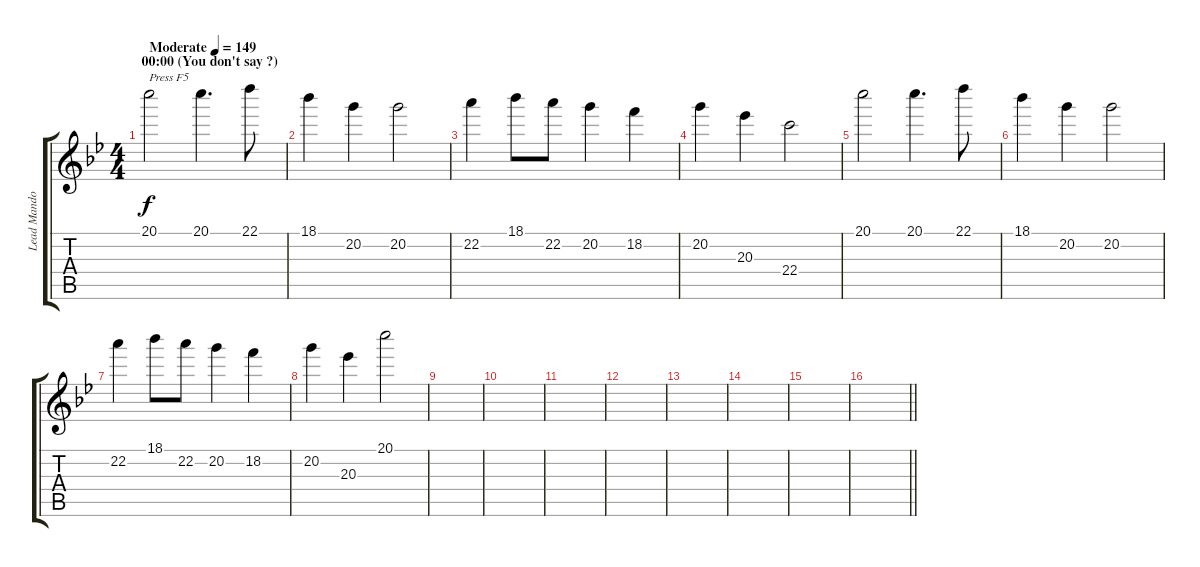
\track ("Lead Mandolin 1" "Lead Mando") {instrument acousticguitarnylon}
\staff {score tabs}
\tuning (E4 B3 G3 D3 A2 E2) {hide}
\ts (4 4)
\section ("" "00:00 (You don't say ?)")
\tempo (149 "Moderate")
\clef g2
\ks gminor
20.1.2{txt "Press F5" dy f instrument acousticguitarnylon} 20.1.4{d} 22.1.8 |
18.1.4 20.2.4 20.2.2 |
22.2.4 18.1.8 22.2.8 20.2.4 18.2.4 |
20.2.4 20.3.4 22.4.2 |
20.1.2 20.1.4{d} 22.1.8 |
18.1.4 20.2.4 20.2.2 |
22.2.4 18.1.8 22.2.8 20.2.4 18.2.4 |
20.2.4 20.3.4 20.1.2 |
|
|
|
|
|
|
|
\barLineRight lightlight
